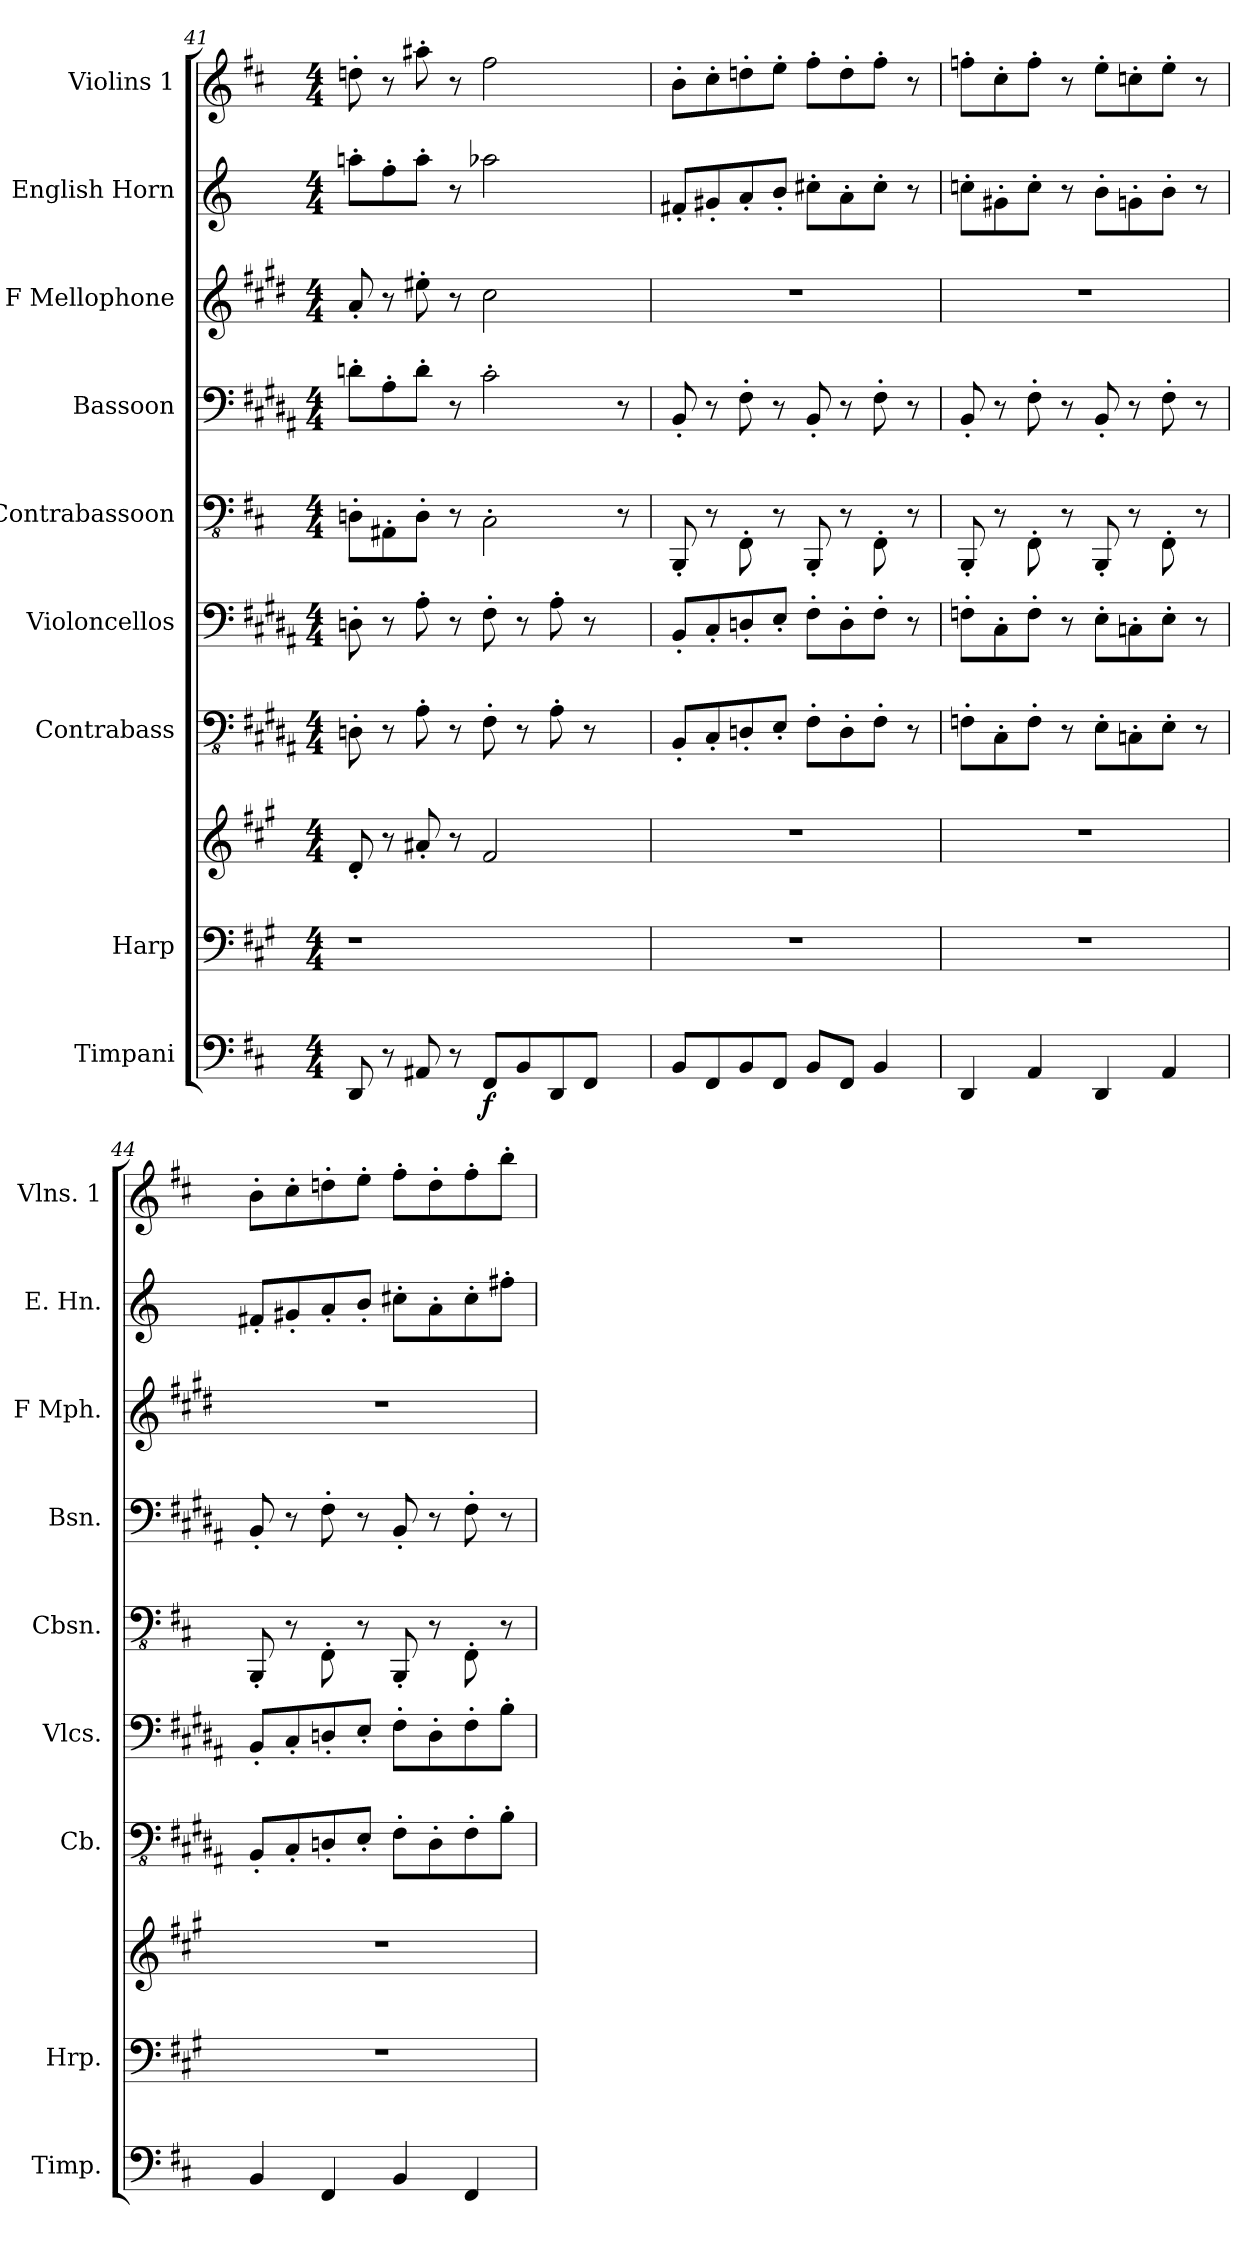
**kern	**dynam	**kern	**kern	**kern	**kern	**kern	**kern	**kern	**kern	**kern
*part9	*part9	*part8	*part8	*part7	*part6	*part5	*part4	*part3	*part2	*part1
*staff10	*staff10	*staff9	*staff8	*staff7	*staff6	*staff5	*staff4	*staff3	*staff2	*staff1
*I"Timpani	*	*I"Harp	*	*I"Contrabass	*I"Violoncellos	*I"Contrabassoon	*I"Bassoon	*I"F Mellophone	*I"English Horn	*I"Violins 1
*I'Timp.	*	*I'Hrp.	*	*I'Cb.	*I'Vlcs.	*I'Cbsn.	*I'Bsn.	*I'F Mph.	*I'E. Hn.	*I'Vlns. 1
*clefF4	*	*clefF4	*clefG2	*clefFv4	*clefF4	*clefFv4	*clefF4	*clefG2	*clefG2	*clefG2
*	*	*	*	*	*	*ITrd7c12	*	*ITrd4c7	*ITrd4c7	*
*k[f#c#]	*	*k[f#c#g#]	*k[f#c#g#]	*k[f#c#g#d#a#]	*k[f#c#g#d#a#]	*k[f#c#]	*k[f#c#g#d#a#]	*k[f#c#g#]	*k[b-]	*k[f#c#]
*D:	*	*A:	*A:	*B:	*B:	*D:	*B:	*A:	*F:	*D:
*M4/4	*	*M4/4	*M4/4	*M4/4	*M4/4	*M4/4	*M4/4	*M4/4	*M4/4	*M4/4
=41	=41	=41	=41	=41	=41	=41	=41	=41	=41	=41
8DD/	.	1r	8d'/	8DDn'\	8Dn'\	8DDDn'\L	8dn'\L	8d'/	8ddn'\L	8ddn'\
8r	.	.	8r	8r	8r	8AAAA#'\	8A#'\	8r	8b-'\	8r
8AA#X/	.	.	8a#X'/	8AA#'\	8A#'\	8DDD'\J	8d'\J	8a#X'\	8dd'\J	8aa#'\
8r	.	.	8r	8r	8r	8r	8r	8r	8r	8r
!	!LO:DY:b	!	!	!	!	!	!	!	!	!
8FF#/L	f	.	2f#/	8FF#'\	8F#'\	2CCC#'\	2c#'\	2f#\	2dd-X\	2ff#\
8BB/	.	.	.	8r	8r	.	.	.	.	.
8DD/	.	.	.	8AA#'\	8A#'\	.	.	.	.	.
8FF#/J	.	.	.	8r	8r	.	.	.	.	.
8ryy	.	8ryy	8ryy	8ryy	8ryy	8r	8r	8ryy	8ryy	8ryy
=42	=42	=42	=42	=42	=42	=42	=42	=42	=42	=42
8BB/L	.	1r	1r	8BBB'/L	8BB'/L	8BBBBB'/	8BB'/	1r	8B'/L	8b'\L
8FF#/	.	.	.	8CC#'/	8C#'/	8r	8r	.	8c#'/	8cc#'\
8BB/	.	.	.	8DDn'/	8Dn'/	8FFFF#'\	8F#'\	.	8d'/	8ddn'\
8FF#/J	.	.	.	8EE'/J	8E'/J	8r	8r	.	8e'/J	8ee'\J
8BB/L	.	.	.	8FF#'\L	8F#'\L	8BBBBB'/	8BB'/	.	8f#'\L	8ff#'\L
8FF#/J	.	.	.	8DD'\	8D'\	8r	8r	.	8d'\	8dd'\
4BB/	.	.	.	8FF#'\J	8F#'\J	8FFFF#'\	8F#'\	.	8f#'\J	8ff#'\J
.	.	.	.	8r	8r	8r	8r	.	8r	8r
=43	=43	=43	=43	=43	=43	=43	=43	=43	=43	=43
4DD/	.	1r	1r	8FFn'\L	8Fn'\L	8BBBBB'/	8BB'/	1r	8fn'\L	8ffn'\L
.	.	.	.	8CC#'\	8C#'\	8r	8r	.	8c#'\	8cc#'\
4AA/	.	.	.	8FF'\J	8F'\J	8FFFF#'\	8F#'\	.	8f'\J	8ff'\J
.	.	.	.	8r	8r	8r	8r	.	8r	8r
4DD/	.	.	.	8EE'\L	8E'\L	8BBBBB'/	8BB'/	.	8e'\L	8ee'\L
.	.	.	.	8CCn'\	8Cn'\	8r	8r	.	8cn'\	8ccn'\
4AA/	.	.	.	8EE'\J	8E'\J	8FFFF#'\	8F#'\	.	8e'\J	8ee'\J
.	.	.	.	8r	8r	8r	8r	.	8r	8r
!!LO:PB:g=z
=44	=44	=44	=44	=44	=44	=44	=44	=44	=44	=44
4BB/	.	1r	1r	8BBB'/L	8BB'/L	8BBBBB'/	8BB'/	1r	8B'/L	8b'\L
.	.	.	.	8CC#'/	8C#'/	8r	8r	.	8c#'/	8cc#'\
4FF#/	.	.	.	8DDn'/	8Dn'/	8FFFF#'\	8F#'\	.	8d'/	8ddn'\
.	.	.	.	8EE'/J	8E'/J	8r	8r	.	8e'/J	8ee'\J
4BB/	.	.	.	8FF#'\L	8F#'\L	8BBBBB'/	8BB'/	.	8f#'\L	8ff#'\L
.	.	.	.	8DD'\	8D'\	8r	8r	.	8d'\	8dd'\
4FF#/	.	.	.	8FF#'\	8F#'\	8FFFF#'\	8F#'\	.	8f#'\	8ff#'\
.	.	.	.	8BB'\J	8B'\J	8r	8r	.	8b'\J	8bb'\J
=	=	=	=	=	=	=	=	=	=	=
*-	*-	*-	*-	*-	*-	*-	*-	*-	*-	*-
